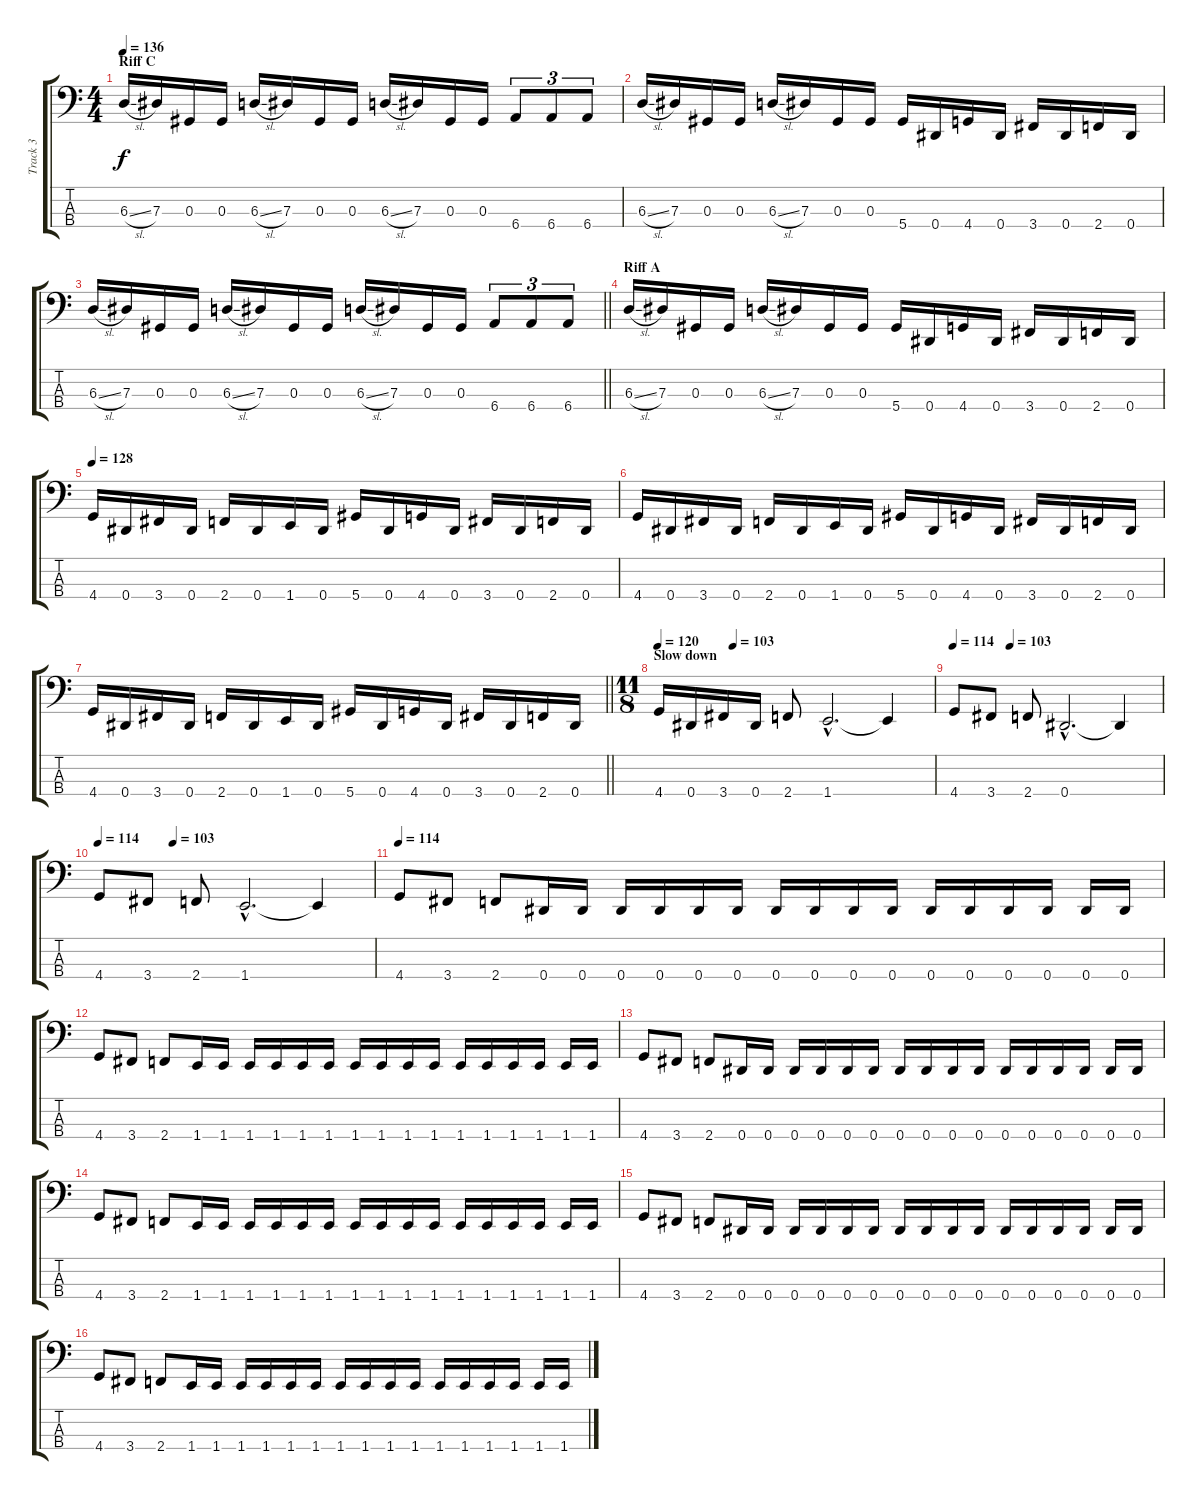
\track ("Track 3" "Track 3") {instrument electricbassfinger}
\staff {score tabs}
\tuning (Gb2 Db2 Ab1 Eb1) {hide}
\ts (4 4)
\section ("" "Riff C")
\tempo 136
\clef f4
\ks c
6.3{sl}.16{dy f} 7.3.16 0.3.16 0.3.16 6.3{sl}.16 7.3.16 0.3.16 0.3.16 6.3{sl}.16 7.3.16 0.3.16 0.3.16 6.4.8{tu (3 2)} 6.4.8{tu (3 2)} 6.4.8{tu (3 2)} |
6.3{sl}.16 7.3.16 0.3.16 0.3.16 6.3{sl}.16 7.3.16 0.3.16 0.3.16 5.4.16 0.4.16 4.4.16 0.4.16 3.4.16 0.4.16 2.4.16 0.4.16 |
\barLineRight lightlight
6.3{sl}.16 7.3.16 0.3.16 0.3.16 6.3{sl}.16 7.3.16 0.3.16 0.3.16 6.3{sl}.16 7.3.16 0.3.16 0.3.16 6.4.8{tu (3 2)} 6.4.8{tu (3 2)} 6.4.8{tu (3 2)} |
\section ("" "Riff A")
6.3{sl}.16 7.3.16 0.3.16 0.3.16 6.3{sl}.16 7.3.16 0.3.16 0.3.16 5.4.16 0.4.16 4.4.16 0.4.16 3.4.16 0.4.16 2.4.16 0.4.16 |
\tempo 128
4.4.16 0.4.16 3.4.16 0.4.16 2.4.16 0.4.16 1.4.16 0.4.16 5.4.16 0.4.16 4.4.16 0.4.16 3.4.16 0.4.16 2.4.16 0.4.16 |
4.4.16 0.4.16 3.4.16 0.4.16 2.4.16 0.4.16 1.4.16 0.4.16 5.4.16 0.4.16 4.4.16 0.4.16 3.4.16 0.4.16 2.4.16 0.4.16 |
\barLineRight lightlight
4.4.16 0.4.16 3.4.16 0.4.16 2.4.16 0.4.16 1.4.16 0.4.16 5.4.16 0.4.16 4.4.16 0.4.16 3.4.16 0.4.16 2.4.16 0.4.16 |
\ts (11 8)
\section ("" "Slow down")
\tempo 120
\tempo (103 0.2727272727272727)
4.4.16 0.4.16 3.4.16 0.4.16 2.4.8 1.4{hac}.2{d} 1.4{t}.4 |
\tempo 114
\tempo (103 0.2727272727272727)
4.4.8 3.4.8 2.4.8 0.4{hac}.2{d} 0.4{t}.4 |
\tempo 114
\tempo (103 0.2727272727272727)
4.4.8 3.4.8 2.4.8 1.4{hac}.2{d} 1.4{t}.4 |
\tempo 114
4.4.8 3.4.8 2.4.8 0.4.16 0.4.16 0.4.16 0.4.16 0.4.16 0.4.16 0.4.16 0.4.16 0.4.16 0.4.16 0.4.16 0.4.16 0.4.16 0.4.16 0.4.16 0.4.16 |
4.4.8 3.4.8 2.4.8 1.4.16 1.4.16 1.4.16 1.4.16 1.4.16 1.4.16 1.4.16 1.4.16 1.4.16 1.4.16 1.4.16 1.4.16 1.4.16 1.4.16 1.4.16 1.4.16 |
4.4.8 3.4.8 2.4.8 0.4.16 0.4.16 0.4.16 0.4.16 0.4.16 0.4.16 0.4.16 0.4.16 0.4.16 0.4.16 0.4.16 0.4.16 0.4.16 0.4.16 0.4.16 0.4.16 |
4.4.8 3.4.8 2.4.8 1.4.16 1.4.16 1.4.16 1.4.16 1.4.16 1.4.16 1.4.16 1.4.16 1.4.16 1.4.16 1.4.16 1.4.16 1.4.16 1.4.16 1.4.16 1.4.16 |
4.4.8 3.4.8 2.4.8 0.4.16 0.4.16 0.4.16 0.4.16 0.4.16 0.4.16 0.4.16 0.4.16 0.4.16 0.4.16 0.4.16 0.4.16 0.4.16 0.4.16 0.4.16 0.4.16 |
4.4.8 3.4.8 2.4.8 1.4.16 1.4.16 1.4.16 1.4.16 1.4.16 1.4.16 1.4.16 1.4.16 1.4.16 1.4.16 1.4.16 1.4.16 1.4.16 1.4.16 1.4.16 1.4.16
